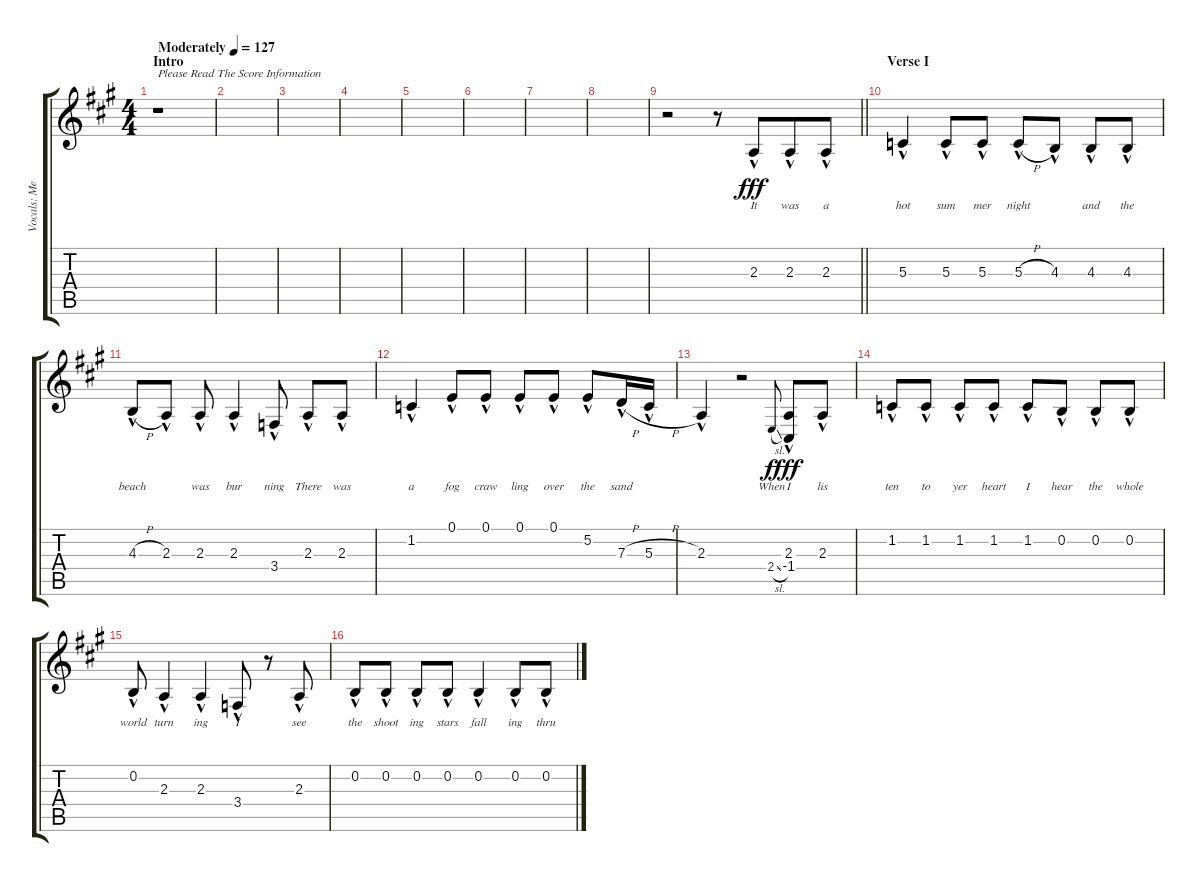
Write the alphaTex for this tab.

\track ("Vocals: Meatloaf" "Vocals: Me") {instrument lead2sawtooth}
\staff {score tabs}
\tuning (E4 B3 G3 D3 A2 E2) {hide}
\ts (4 4)
\section ("" "Intro")
\tempo (127 "Moderately")
\clef g2
\ks a
r.1{txt "Please Read The Score Information" dy fff instrument lead2sawtooth} |
|
|
|
|
|
|
|
\barLineRight lightlight
r.2 r.8 2.3{hac}.8{lyrics (0 "It") lyrics (1 "") lyrics (2 "") lyrics (3 "") lyrics (4 "") beam merge} 2.3{hac}.8{lyrics (0 "was") lyrics (1 "") lyrics (2 "") lyrics (3 "") lyrics (4 "")} 2.3{hac}.8{lyrics (0 "a") lyrics (1 "") lyrics (2 "") lyrics (3 "") lyrics (4 "")} |
\section ("" "Verse I")
5.3{hac}.4{lyrics (0 "hot") lyrics (1 "") lyrics (2 "") lyrics (3 "") lyrics (4 "")} 5.3{hac}.8{lyrics (0 "sum") lyrics (1 "") lyrics (2 "") lyrics (3 "") lyrics (4 "")} 5.3{hac}.8{lyrics (0 "mer") lyrics (1 "") lyrics (2 "") lyrics (3 "") lyrics (4 "")} 5.3{h hac}.8{lyrics (0 "night") lyrics (1 "") lyrics (2 "") lyrics (3 "") lyrics (4 "")} 4.3{hac}.8{lyrics (0 "") lyrics (1 "") lyrics (2 "") lyrics (3 "") lyrics (4 "")} 4.3{hac}.8{lyrics (0 "and") lyrics (1 "") lyrics (2 "") lyrics (3 "") lyrics (4 "")} 4.3{hac}.8{lyrics (0 "the") lyrics (1 "") lyrics (2 "") lyrics (3 "") lyrics (4 "")} |
4.3{h hac}.8{lyrics (0 "beach") lyrics (1 "") lyrics (2 "") lyrics (3 "") lyrics (4 "")} 2.3{hac}.8{lyrics (0 "") lyrics (1 "") lyrics (2 "") lyrics (3 "") lyrics (4 "")} 2.3{hac}.8{lyrics (0 "was") lyrics (1 "") lyrics (2 "") lyrics (3 "") lyrics (4 "")} 2.3{hac}.4{lyrics (0 "bur") lyrics (1 "") lyrics (2 "") lyrics (3 "") lyrics (4 "")} 3.4{hac}.8{lyrics (0 "ning") lyrics (1 "") lyrics (2 "") lyrics (3 "") lyrics (4 "")} 2.3{hac}.8{lyrics (0 "There") lyrics (1 "") lyrics (2 "") lyrics (3 "") lyrics (4 "")} 2.3{hac}.8{lyrics (0 "was") lyrics (1 "") lyrics (2 "") lyrics (3 "") lyrics (4 "")} |
1.2{hac}.4{lyrics (0 "a") lyrics (1 "") lyrics (2 "") lyrics (3 "") lyrics (4 "")} 0.1{hac}.8{lyrics (0 "fog") lyrics (1 "") lyrics (2 "") lyrics (3 "") lyrics (4 "")} 0.1{hac}.8{lyrics (0 "craw") lyrics (1 "") lyrics (2 "") lyrics (3 "") lyrics (4 "")} 0.1{hac}.8{lyrics (0 "ling") lyrics (1 "") lyrics (2 "") lyrics (3 "") lyrics (4 "")} 0.1{hac}.8{lyrics (0 "over") lyrics (1 "") lyrics (2 "") lyrics (3 "") lyrics (4 "")} 5.2{hac}.8{lyrics (0 "the") lyrics (1 "") lyrics (2 "") lyrics (3 "") lyrics (4 "")} 7.3{h hac}.16{lyrics (0 "sand") lyrics (1 "") lyrics (2 "") lyrics (3 "") lyrics (4 "")} 5.3{h hac}.16{lyrics (0 "") lyrics (1 "") lyrics (2 "") lyrics (3 "") lyrics (4 "")} |
2.3{hac}.4{lyrics (0 "") lyrics (1 "") lyrics (2 "") lyrics (3 "") lyrics (4 "")} r.2 2.4{sl}.8{lyrics (0 "When") lyrics (1 "") lyrics (2 "") lyrics (3 "") lyrics (4 "") gr onbeat dy f} (2.3{hac} -1.4).8{lyrics (0 "I") lyrics (1 "") lyrics (2 "") lyrics (3 "") lyrics (4 "") dy fff} 2.3{hac}.8{lyrics (0 "lis") lyrics (1 "") lyrics (2 "") lyrics (3 "") lyrics (4 "")} |
1.2{hac}.8{lyrics (0 "ten") lyrics (1 "") lyrics (2 "") lyrics (3 "") lyrics (4 "")} 1.2{hac}.8{lyrics (0 "to") lyrics (1 "") lyrics (2 "") lyrics (3 "") lyrics (4 "")} 1.2{hac}.8{lyrics (0 "yer") lyrics (1 "") lyrics (2 "") lyrics (3 "") lyrics (4 "")} 1.2{hac}.8{lyrics (0 "heart") lyrics (1 "") lyrics (2 "") lyrics (3 "") lyrics (4 "")} 1.2{hac}.8{lyrics (0 "I") lyrics (1 "") lyrics (2 "") lyrics (3 "") lyrics (4 "")} 0.2{hac}.8{lyrics (0 "hear") lyrics (1 "") lyrics (2 "") lyrics (3 "") lyrics (4 "")} 0.2{hac}.8{lyrics (0 "the") lyrics (1 "") lyrics (2 "") lyrics (3 "") lyrics (4 "")} 0.2{hac}.8{lyrics (0 "whole") lyrics (1 "") lyrics (2 "") lyrics (3 "") lyrics (4 "")} |
0.2{hac}.8{lyrics (0 "world") lyrics (1 "") lyrics (2 "") lyrics (3 "") lyrics (4 "")} 2.3{hac}.4{lyrics (0 "turn") lyrics (1 "") lyrics (2 "") lyrics (3 "") lyrics (4 "")} 2.3{hac}.4{lyrics (0 "ing") lyrics (1 "") lyrics (2 "") lyrics (3 "") lyrics (4 "")} 3.4{hac}.8{lyrics (0 "I") lyrics (1 "") lyrics (2 "") lyrics (3 "") lyrics (4 "")} r.8 2.3{hac}.8{lyrics (0 "see") lyrics (1 "") lyrics (2 "") lyrics (3 "") lyrics (4 "")} |
0.2{hac}.8{lyrics (0 "the") lyrics (1 "") lyrics (2 "") lyrics (3 "") lyrics (4 "")} 0.2{hac}.8{lyrics (0 "shoot") lyrics (1 "") lyrics (2 "") lyrics (3 "") lyrics (4 "")} 0.2{hac}.8{lyrics (0 "ing") lyrics (1 "") lyrics (2 "") lyrics (3 "") lyrics (4 "")} 0.2{hac}.8{lyrics (0 "stars") lyrics (1 "") lyrics (2 "") lyrics (3 "") lyrics (4 "")} 0.2{hac}.4{lyrics (0 "fall") lyrics (1 "") lyrics (2 "") lyrics (3 "") lyrics (4 "")} 0.2{hac}.8{lyrics (0 "ing") lyrics (1 "") lyrics (2 "") lyrics (3 "") lyrics (4 "")} 0.2{hac}.8{lyrics (0 "thru") lyrics (1 "") lyrics (2 "") lyrics (3 "") lyrics (4 "")}
